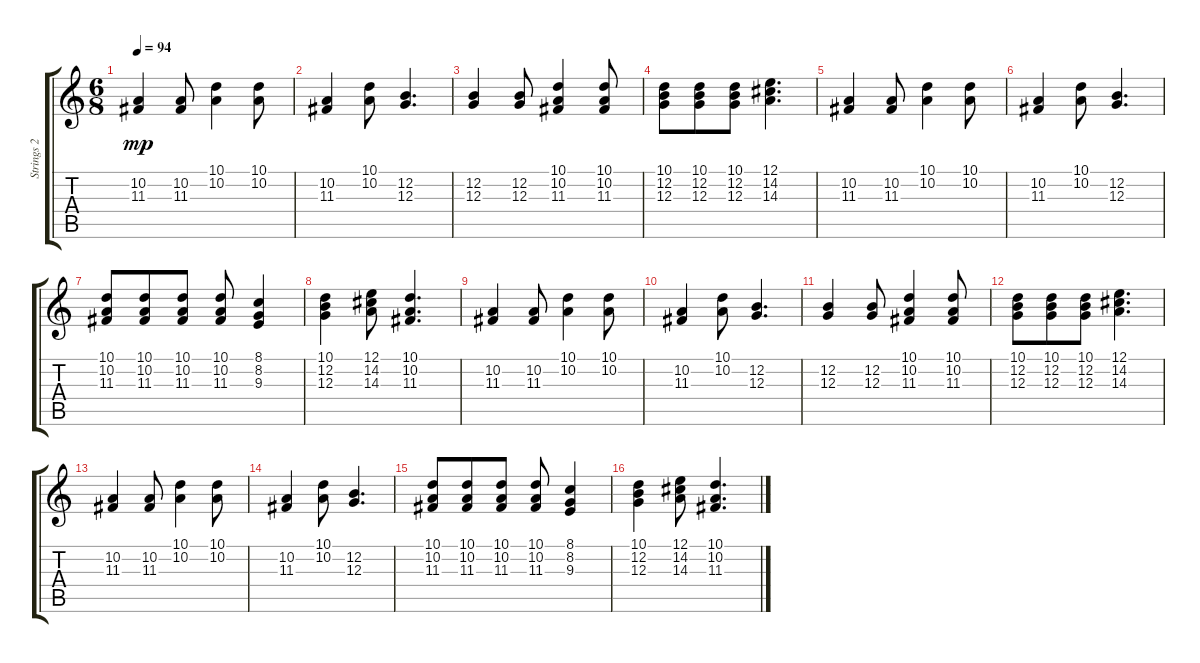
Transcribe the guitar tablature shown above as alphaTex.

\track ("Strings 2" "Strings 2") {instrument stringensemble2}
\staff {score tabs}
\tuning (E4 B3 G3 D3 A2 E2) {hide}
\ts (6 8)
\tempo 94
\clef g2
\ks c
(10.2 11.3).4{dy mp} (10.2 11.3).8 (10.1 10.2).4 (10.1 10.2).8 |
(10.2 11.3).4 (10.1 10.2).8 (12.2 12.3).4{d} |
(12.2 12.3).4 (12.2 12.3).8 (10.1 10.2 11.3).4 (10.1 10.2 11.3).8 |
(10.1 12.2 12.3).8 (10.1 12.2 12.3).8 (10.1 12.2 12.3).8 (12.1 14.2 14.3).4{d} |
(10.2 11.3).4 (10.2 11.3).8 (10.1 10.2).4 (10.1 10.2).8 |
(10.2 11.3).4 (10.1 10.2).8 (12.2 12.3).4{d} |
(10.1 10.2 11.3).8 (10.1 10.2 11.3).8 (10.1 10.2 11.3).8 (10.1 10.2 11.3).8 (8.1 8.2 9.3).4 |
(10.1 12.2 12.3).4 (12.1 14.2 14.3).8 (10.1 10.2 11.3).4{d} |
(10.2 11.3).4 (10.2 11.3).8 (10.1 10.2).4 (10.1 10.2).8 |
(10.2 11.3).4 (10.1 10.2).8 (12.2 12.3).4{d} |
(12.2 12.3).4 (12.2 12.3).8 (10.1 10.2 11.3).4 (10.1 10.2 11.3).8 |
(10.1 12.2 12.3).8 (10.1 12.2 12.3).8 (10.1 12.2 12.3).8 (12.1 14.2 14.3).4{d} |
(10.2 11.3).4 (10.2 11.3).8 (10.1 10.2).4 (10.1 10.2).8 |
(10.2 11.3).4 (10.1 10.2).8 (12.2 12.3).4{d} |
(10.1 10.2 11.3).8 (10.1 10.2 11.3).8 (10.1 10.2 11.3).8 (10.1 10.2 11.3).8 (8.1 8.2 9.3).4 |
(10.1 12.2 12.3).4 (12.1 14.2 14.3).8 (10.1 10.2 11.3).4{d}
